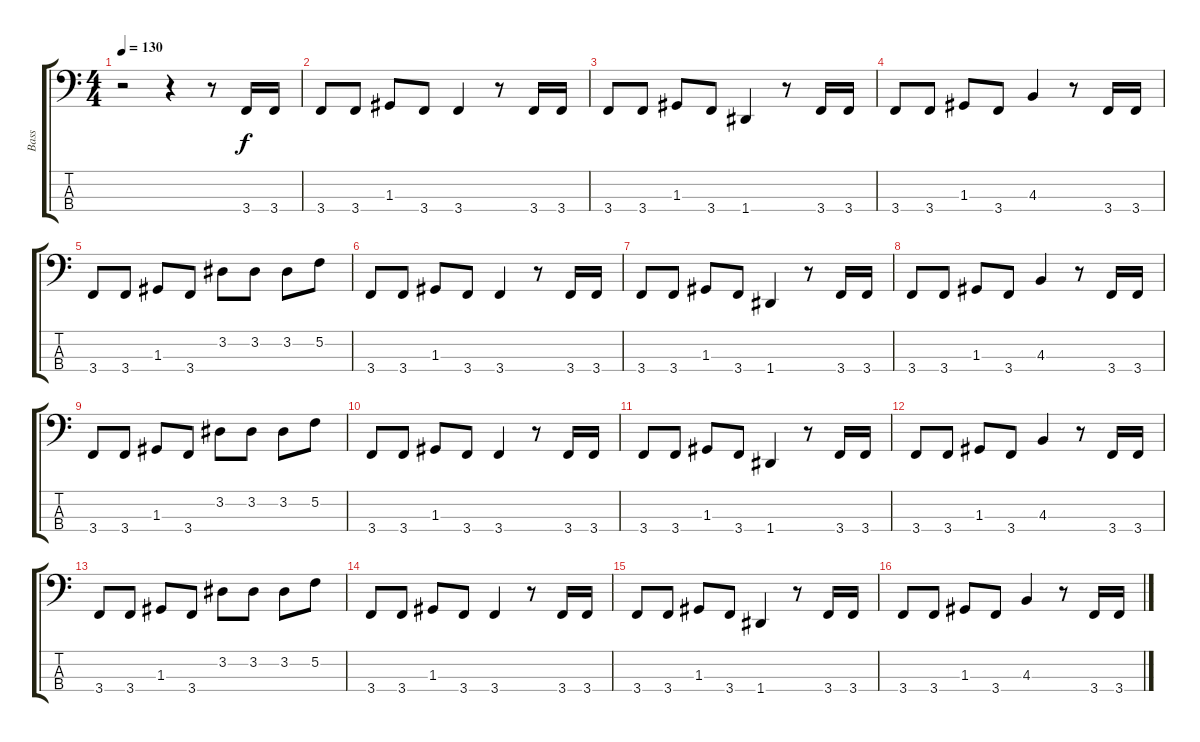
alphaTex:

\track ("Bass" "Bass") {instrument electricbassfinger}
\staff {score tabs}
\tuning (F2 C2 G1 D1) {hide}
\ts (4 4)
\tempo 130
\clef f4
\ks c
r.2{dy f instrument electricbassfinger} r.4 r.8 3.4.16 3.4.16 |
3.4.8 3.4.8 1.3.8 3.4.8 3.4.4 r.8 3.4.16 3.4.16 |
3.4.8 3.4.8 1.3.8 3.4.8 1.4.4 r.8 3.4.16 3.4.16 |
3.4.8 3.4.8 1.3.8 3.4.8 4.3.4 r.8 3.4.16 3.4.16 |
3.4.8 3.4.8 1.3.8 3.4.8 3.2.8 3.2.8 3.2.8 5.2.8 |
3.4.8 3.4.8 1.3.8 3.4.8 3.4.4 r.8 3.4.16 3.4.16 |
3.4.8 3.4.8 1.3.8 3.4.8 1.4.4 r.8 3.4.16 3.4.16 |
3.4.8 3.4.8 1.3.8 3.4.8 4.3.4 r.8 3.4.16 3.4.16 |
3.4.8 3.4.8 1.3.8 3.4.8 3.2.8 3.2.8 3.2.8 5.2.8 |
3.4.8 3.4.8 1.3.8 3.4.8 3.4.4 r.8 3.4.16 3.4.16 |
3.4.8 3.4.8 1.3.8 3.4.8 1.4.4 r.8 3.4.16 3.4.16 |
3.4.8 3.4.8 1.3.8 3.4.8 4.3.4 r.8 3.4.16 3.4.16 |
3.4.8 3.4.8 1.3.8 3.4.8 3.2.8 3.2.8 3.2.8 5.2.8 |
3.4.8 3.4.8 1.3.8 3.4.8 3.4.4 r.8 3.4.16 3.4.16 |
3.4.8 3.4.8 1.3.8 3.4.8 1.4.4 r.8 3.4.16 3.4.16 |
3.4.8 3.4.8 1.3.8 3.4.8 4.3.4 r.8 3.4.16 3.4.16
